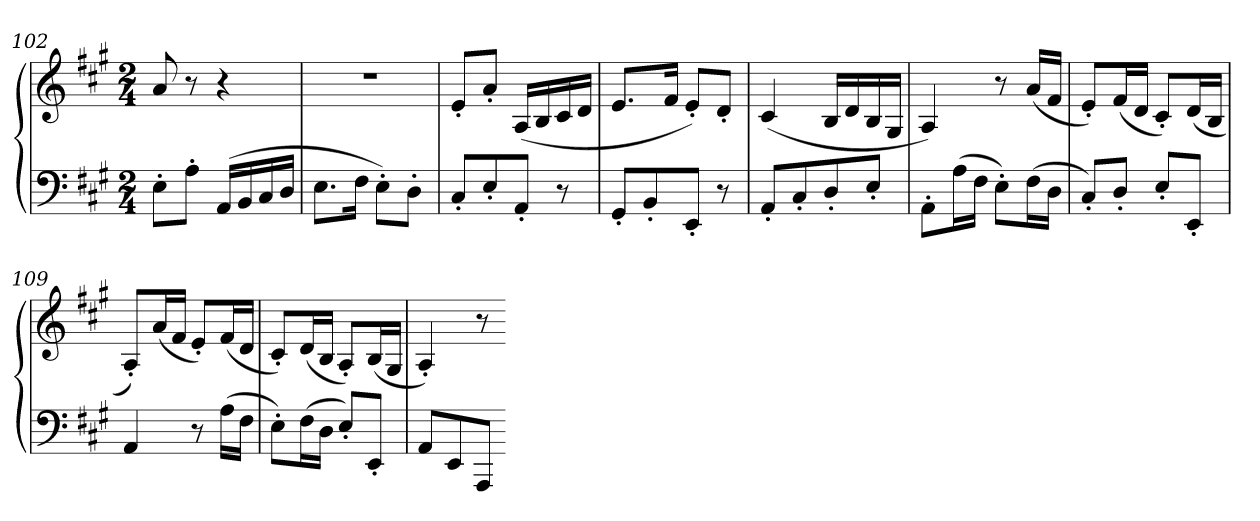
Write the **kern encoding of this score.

**kern	**kern
*part1	*part1
*staff2	*staff1
*clefF4	*clefG2
*k[f#c#g#]	*k[f#c#g#]
*A:	*A:
*M2/4	*M2/4
=102	=102
8E'L	8a
8A'J	8r
(16AALL	4r
16BB	.
16C#	.
16DJJ	.
=103	=103
8.EL	2r
16F#Jk	.
8E'L)	.
8D'J	.
=104	=104
8C#'L	8e'L
8E'	8a'J
8AA'J	(16ALL
.	16B
8r	16c#
.	16dJJ
=105	=105
8GG#'L	8.eL
8BB'	.
.	16f#Jk
8EE'J	8e'L)
8r	8d'J
=106	=106
8AA'L	(4c#
8C#'	.
8D'	16BLL
.	16d
8E'J	16B
.	16G#JJ
=107	=107
8AA'L	4A)
(16AL	.
16F#JJ	.
8E'L)	8r
(16F#L	(16aLL
16DJJ	16f#JJ
=108	=108
8C#'L)	8e'L)
8D'J	(16f#L
.	16dJJ
8E'L	8c#'L)
8EE'J	(16dL
.	16BJJ
=109	=109
4AA	8A'L)
.	(16aL
.	16f#JJ
8r	8e'L)
(16ALL	(16f#L
16F#JJ	16dJJ
=110	=110
8E'L)	8c#'L)
(16F#L	(16dL
16DJJ	16BJJ
8E'L)	8A'L)
8EE'J	(16BL
.	16G#JJ
=111	=111
8AAL	4A')
8EE	.
8AAAJ	8r
=-	=-
*-	*-
